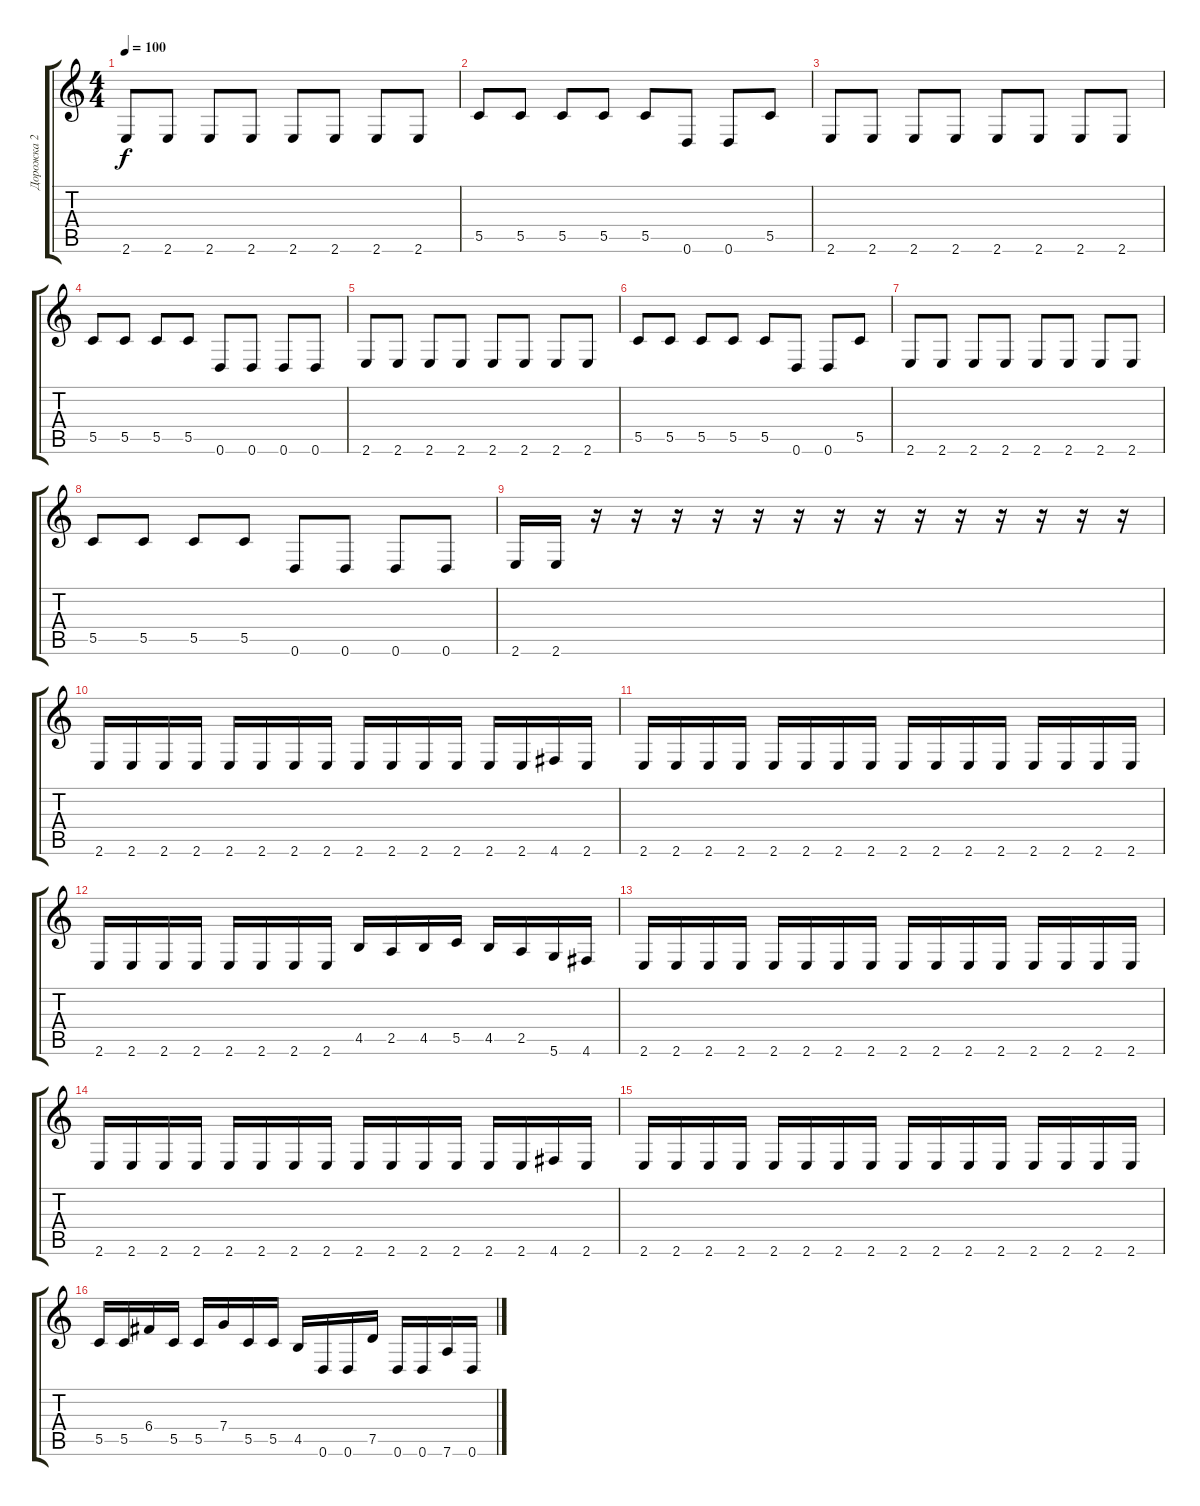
\track ("Дорожка 2" "Дорожка 2") {instrument electricbassfinger}
\staff {score tabs}
\tuning (D4 A3 F3 C3 G2 D2) {hide}
\ts (4 4)
\tempo 100
\clef g2
\ks c
2.6.8{dy f} 2.6.8 2.6.8 2.6.8 2.6.8 2.6.8 2.6.8 2.6.8 |
5.5.8 5.5.8 5.5.8 5.5.8 5.5.8 0.6.8 0.6.8 5.5.8 |
2.6.8 2.6.8 2.6.8 2.6.8 2.6.8 2.6.8 2.6.8 2.6.8 |
5.5.8 5.5.8 5.5.8 5.5.8 0.6.8 0.6.8 0.6.8 0.6.8 |
2.6.8 2.6.8 2.6.8 2.6.8 2.6.8 2.6.8 2.6.8 2.6.8 |
5.5.8 5.5.8 5.5.8 5.5.8 5.5.8 0.6.8 0.6.8 5.5.8 |
2.6.8 2.6.8 2.6.8 2.6.8 2.6.8 2.6.8 2.6.8 2.6.8 |
5.5.8 5.5.8 5.5.8 5.5.8 0.6.8 0.6.8 0.6.8 0.6.8 |
2.6.16 2.6.16 r.16 r.16 r.16 r.16 r.16 r.16 r.16 r.16 r.16 r.16 r.16 r.16 r.16 r.16 |
2.6.16 2.6.16 2.6.16 2.6.16 2.6.16 2.6.16 2.6.16 2.6.16 2.6.16 2.6.16 2.6.16 2.6.16 2.6.16 2.6.16 4.6.16 2.6.16 |
2.6.16 2.6.16 2.6.16 2.6.16 2.6.16 2.6.16 2.6.16 2.6.16 2.6.16 2.6.16 2.6.16 2.6.16 2.6.16 2.6.16 2.6.16 2.6.16 |
2.6.16 2.6.16 2.6.16 2.6.16 2.6.16 2.6.16 2.6.16 2.6.16 4.5.16 2.5.16 4.5.16 5.5.16 4.5.16 2.5.16 5.6.16 4.6.16 |
2.6.16 2.6.16 2.6.16 2.6.16 2.6.16 2.6.16 2.6.16 2.6.16 2.6.16 2.6.16 2.6.16 2.6.16 2.6.16 2.6.16 2.6.16 2.6.16 |
2.6.16 2.6.16 2.6.16 2.6.16 2.6.16 2.6.16 2.6.16 2.6.16 2.6.16 2.6.16 2.6.16 2.6.16 2.6.16 2.6.16 4.6.16 2.6.16 |
2.6.16 2.6.16 2.6.16 2.6.16 2.6.16 2.6.16 2.6.16 2.6.16 2.6.16 2.6.16 2.6.16 2.6.16 2.6.16 2.6.16 2.6.16 2.6.16 |
5.5.16 5.5.16 6.4.16 5.5.16 5.5.16 7.4.16 5.5.16 5.5.16 4.5.16 0.6.16 0.6.16 7.5.16 0.6.16 0.6.16 7.6.16 0.6.16
